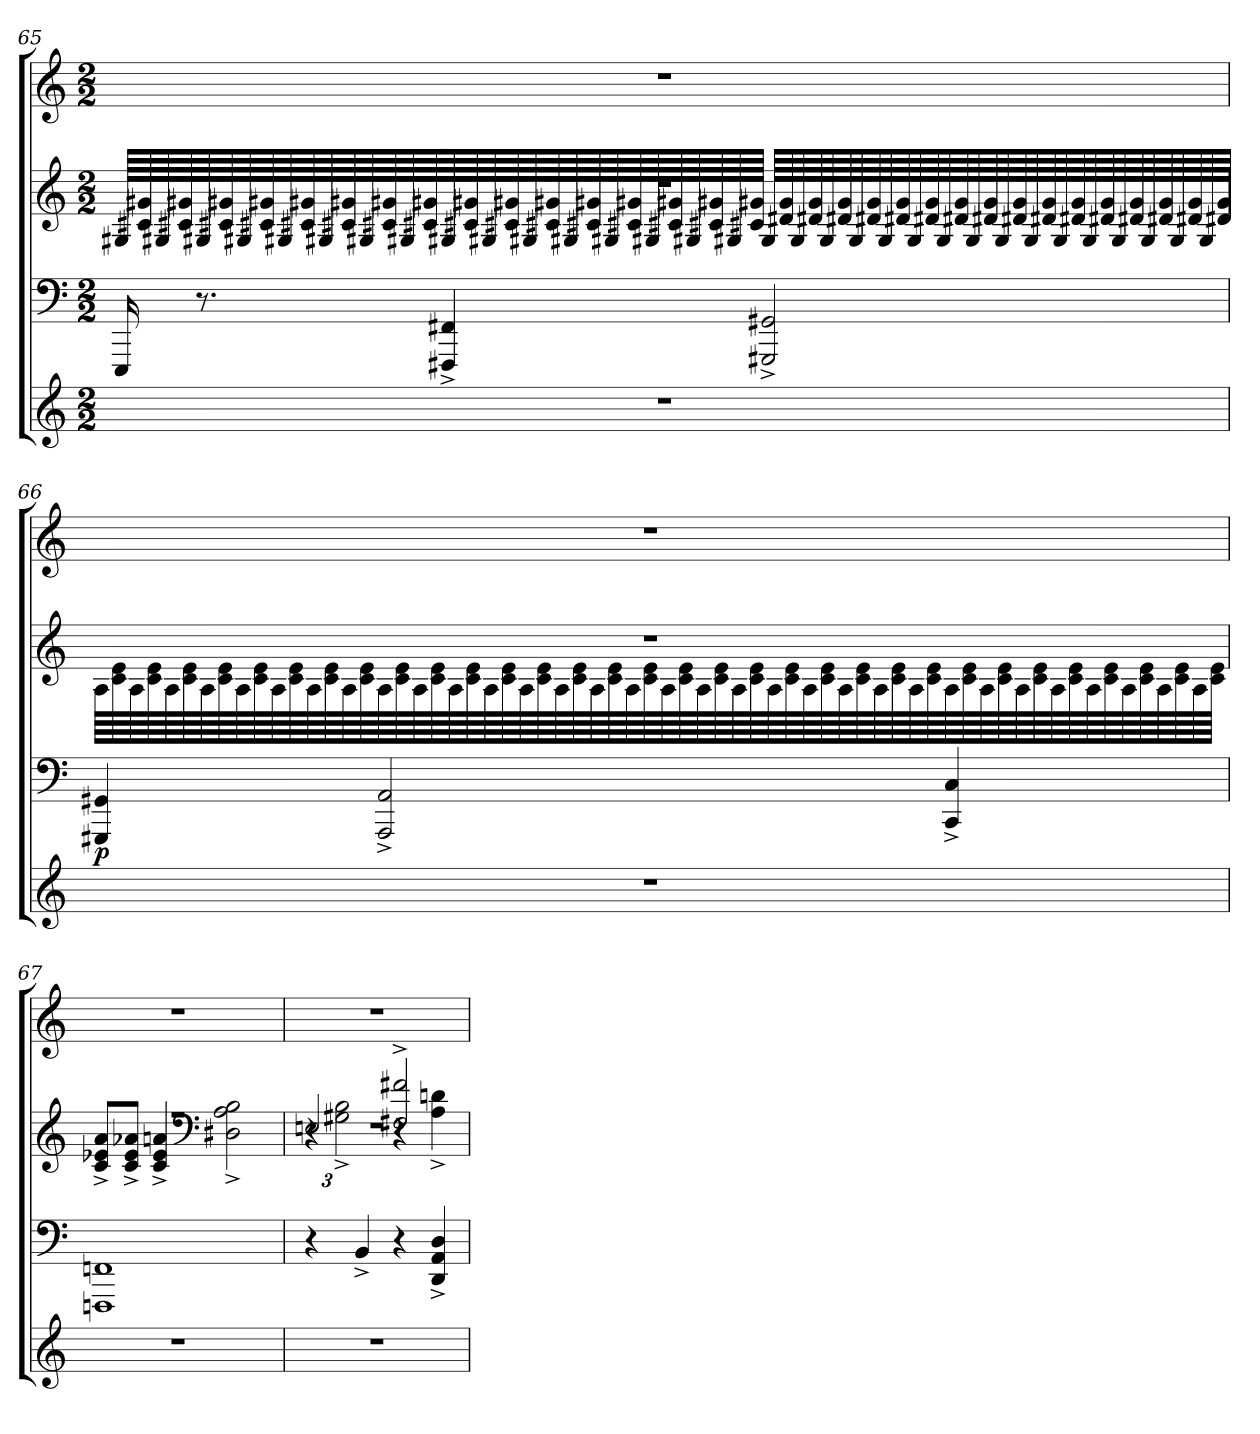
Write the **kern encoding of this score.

**kern	**kern	**kern	**dynam	**kern
*part3	*part2	*part2	*part2	*part1
*staff4	*staff3	*staff2	*staff2/3	*staff1
*clefG2	*clefF4	*clefG2	*	*clefG2
*k[]	*k[]	*k[]	*	*k[]
*M2/2	*M2/2	*M2/2	*	*M2/2
=65	=65	=65	=65	=65
*	*	*^	*	*
*	*	*tremolo	*	*	*
1r	16EEE/	1r	64G#X/LLLL	.	1r
.	.	.	64c#X/ 64g#X/	.	.
.	.	.	64G#X/	.	.
.	.	.	64c#X/ 64g#X/	.	.
.	8.r	.	64G#X/	.	.
.	.	.	64c#X/ 64g#X/	.	.
.	.	.	64G#X/	.	.
.	.	.	64c#X/ 64g#X/	.	.
.	.	.	64G#X/	.	.
.	.	.	64c#X/ 64g#X/	.	.
.	.	.	64G#X/	.	.
.	.	.	64c#X/ 64g#X/	.	.
.	.	.	64G#X/	.	.
.	.	.	64c#X/ 64g#X/	.	.
.	.	.	64G#X/	.	.
.	.	.	64c#X/ 64g#X/	.	.
.	4FFF#X/^ 4FF#X/^	.	64G#X/	.	.
.	.	.	64c#X/ 64g#X/	.	.
.	.	.	64G#X/	.	.
.	.	.	64c#X/ 64g#X/	.	.
.	.	.	64G#X/	.	.
.	.	.	64c#X/ 64g#X/	.	.
.	.	.	64G#X/	.	.
.	.	.	64c#X/ 64g#X/	.	.
.	.	.	64G#X/	.	.
.	.	.	64c#X/ 64g#X/	.	.
.	.	.	64G#X/	.	.
.	.	.	64c#X/ 64g#X/	.	.
.	.	.	64G#X/	.	.
.	.	.	64c#X/ 64g#X/	.	.
.	.	.	64G#X/	.	.
.	.	.	64c#X/ 64g#X/JJJJ	.	.
.	2GGG#X/^ 2GG#X/^	.	64G#/LLLL	.	.
.	.	.	64d#X/ 64g#/	.	.
.	.	.	64G#/	.	.
.	.	.	64d#X/ 64g#/	.	.
.	.	.	64G#/	.	.
.	.	.	64d#X/ 64g#/	.	.
.	.	.	64G#/	.	.
.	.	.	64d#X/ 64g#/	.	.
.	.	.	64G#/	.	.
.	.	.	64d#X/ 64g#/	.	.
.	.	.	64G#/	.	.
.	.	.	64d#X/ 64g#/	.	.
.	.	.	64G#/	.	.
.	.	.	64d#X/ 64g#/	.	.
.	.	.	64G#/	.	.
.	.	.	64d#X/ 64g#/	.	.
.	.	.	64G#/	.	.
.	.	.	64d#X/ 64g#/	.	.
.	.	.	64G#/	.	.
.	.	.	64d#X/ 64g#/	.	.
.	.	.	64G#/	.	.
.	.	.	64d#X/ 64g#/	.	.
.	.	.	64G#/	.	.
.	.	.	64d#X/ 64g#/	.	.
.	.	.	64G#/	.	.
.	.	.	64d#X/ 64g#/	.	.
.	.	.	64G#/	.	.
.	.	.	64d#X/ 64g#/	.	.
.	.	.	64G#/	.	.
.	.	.	64d#X/ 64g#/	.	.
.	.	.	64G#/	.	.
.	.	.	64d#X/ 64g#/JJJJ	.	.
=66	=66	=66	=66	=66	=66
!	!	!	!	!LO:DY:b=2	!
1r	4GGG#X/ 4GG#X/	1r	64ALLLL	p	1r
.	.	.	64c 64e	.	.
.	.	.	64A	.	.
.	.	.	64c 64e	.	.
.	.	.	64A	.	.
.	.	.	64c 64e	.	.
.	.	.	64A	.	.
.	.	.	64c 64e	.	.
.	.	.	64A	.	.
.	.	.	64c 64e	.	.
.	.	.	64A	.	.
.	.	.	64c 64e	.	.
.	.	.	64A	.	.
.	.	.	64c 64e	.	.
.	.	.	64A	.	.
.	.	.	64c 64e	.	.
.	2AAA/^ 2AA/^	.	64A	.	.
.	.	.	64c 64e	.	.
.	.	.	64A	.	.
.	.	.	64c 64e	.	.
.	.	.	64A	.	.
.	.	.	64c 64e	.	.
.	.	.	64A	.	.
.	.	.	64c 64e	.	.
.	.	.	64A	.	.
.	.	.	64c 64e	.	.
.	.	.	64A	.	.
.	.	.	64c 64e	.	.
.	.	.	64A	.	.
.	.	.	64c 64e	.	.
.	.	.	64A	.	.
.	.	.	64c 64e	.	.
.	.	.	64A	.	.
.	.	.	64c 64e	.	.
.	.	.	64A	.	.
.	.	.	64c 64e	.	.
.	.	.	64A	.	.
.	.	.	64c 64e	.	.
.	.	.	64A	.	.
.	.	.	64c 64e	.	.
.	.	.	64A	.	.
.	.	.	64c 64e	.	.
.	.	.	64A	.	.
.	.	.	64c 64e	.	.
.	.	.	64A	.	.
.	.	.	64c 64e	.	.
.	.	.	64A	.	.
.	.	.	64c 64e	.	.
.	4CC/^ 4C/^	.	64A	.	.
.	.	.	64c 64e	.	.
.	.	.	64A	.	.
.	.	.	64c 64e	.	.
.	.	.	64A	.	.
.	.	.	64c 64e	.	.
.	.	.	64A	.	.
.	.	.	64c 64e	.	.
.	.	.	64A	.	.
.	.	.	64c 64e	.	.
.	.	.	64A	.	.
.	.	.	64c 64e	.	.
.	.	.	64A	.	.
.	.	.	64c 64e	.	.
.	.	.	64A	.	.
.	.	.	64c 64eJJJJ	.	.
*	*	*Xtremolo	*	*	*
=67	=67	=67	=67	=67	=67
1r	1FFFn 1FFn	1r	8c/^ 8e-X/^ 8a/^L	.	1r
.	.	.	.	.	.
.	.	.	.	.	.
.	.	.	.	.	.
.	.	.	.	.	.
.	.	.	.	.	.
.	.	.	.	.	.
.	.	.	.	.	.
.	.	.	8c/^ 8e-/^ 8a-X/^J	.	.
.	.	.	.	.	.
.	.	.	.	.	.
.	.	.	.	.	.
.	.	.	.	.	.
.	.	.	.	.	.
.	.	.	.	.	.
.	.	.	.	.	.
.	.	.	4c/^ 4e-/^ 4an/^	.	.
.	.	.	.	.	.
.	.	.	.	.	.
.	.	.	.	.	.
.	.	.	.	.	.
.	.	.	.	.	.
.	.	.	.	.	.
.	.	.	.	.	.
.	.	.	.	.	.
.	.	.	.	.	.
.	.	.	.	.	.
.	.	.	.	.	.
.	.	.	.	.	.
.	.	.	.	.	.
.	.	.	.	.	.
.	.	.	.	.	.
*	*	*clefF4	*	*	*
.	.	.	2D#X\^ 2A\^ 2B\^	.	.
=68	=68	=68	=68	=68	=68
*	*	*	*Xbrackettup	*	*
*	*	*	*^	*	*
1r	4r	1r	6r	2En/	.	1r
.	.	.	3G#X\^ 3B\^	.	.	.
.	4BB^/	.	.	.	.	.
.	4r	.	4r	2F#X/^ 2f#X/^	.	.
.	4DD/^ 4AA/^ 4D/^	.	4A\^ 4dn\^	.	.	.
*	*	*v	*v	*v	*	*
=	=	=	=	=
*-	*-	*-	*-	*-
